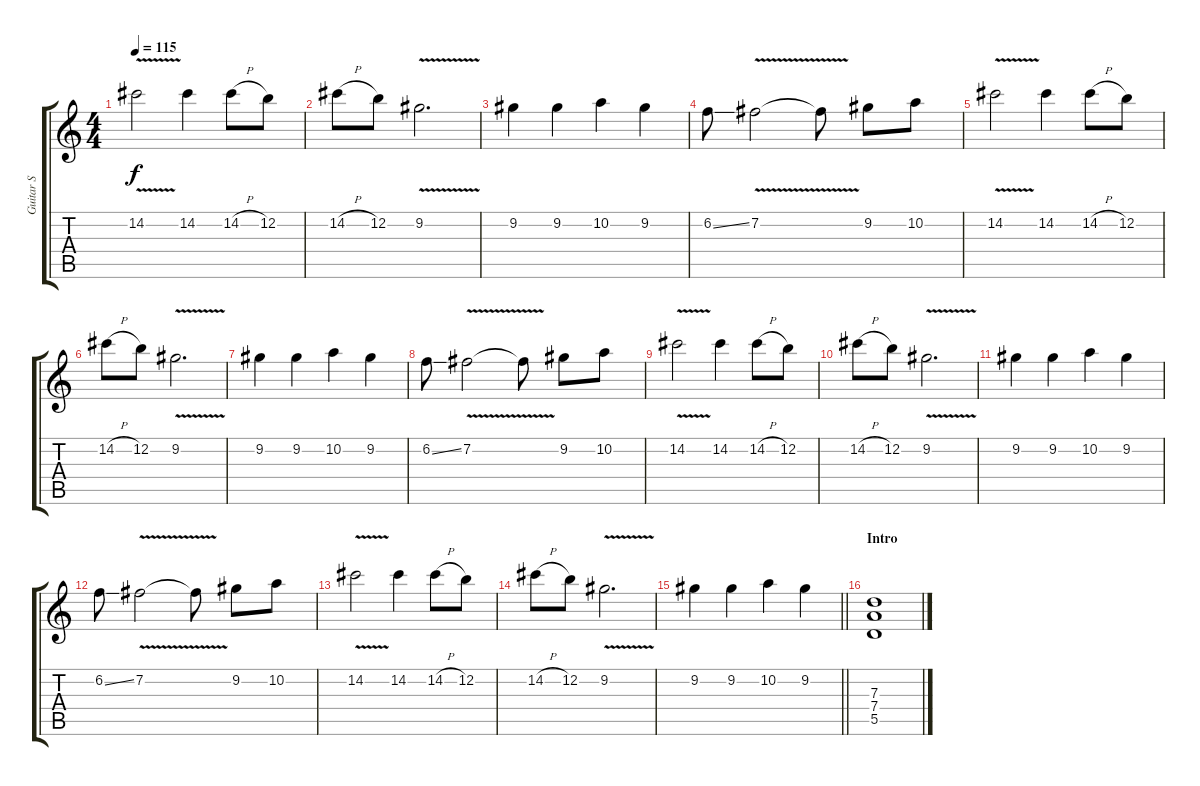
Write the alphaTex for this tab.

\track ("Guitar S" "Guitar S") {instrument electricguitarjazz}
\staff {score tabs}
\tuning (E4 B3 G3 D3 A2 E2) {hide}
\ts (4 4)
\tempo 115
\clef g2
\ks c
14.2{v}.2{dy f} 14.2.4 14.2{h}.8 12.2.8 |
14.2{h}.8 12.2.8 9.2{v}.2{d} |
9.2.4 9.2.4 10.2.4 9.2.4 |
6.2{ss}.8{volume 11 instrument distortionguitar} 7.2{v}.2 7.2{t}.8 9.2.8 10.2.8 |
14.2{v}.2 14.2.4 14.2{h}.8 12.2.8 |
14.2{h}.8 12.2.8 9.2{v}.2{d} |
9.2.4 9.2.4 10.2.4 9.2.4 |
6.2{ss}.8{volume 11 instrument distortionguitar} 7.2{v}.2 7.2{t}.8 9.2.8 10.2.8 |
14.2{v}.2 14.2.4 14.2{h}.8 12.2.8 |
14.2{h}.8 12.2.8 9.2{v}.2{d} |
9.2.4 9.2.4 10.2.4 9.2.4 |
6.2{ss}.8{volume 11 instrument distortionguitar} 7.2{v}.2 7.2{t}.8 9.2.8 10.2.8 |
14.2{v}.2 14.2.4 14.2{h}.8 12.2.8 |
14.2{h}.8 12.2.8 9.2{v}.2{d} |
\barLineRight lightlight
9.2.4 9.2.4 10.2.4 9.2.4 |
\section ("" "Intro")
(7.3 7.4 5.5).1{volume 13 instrument distortionguitar}
